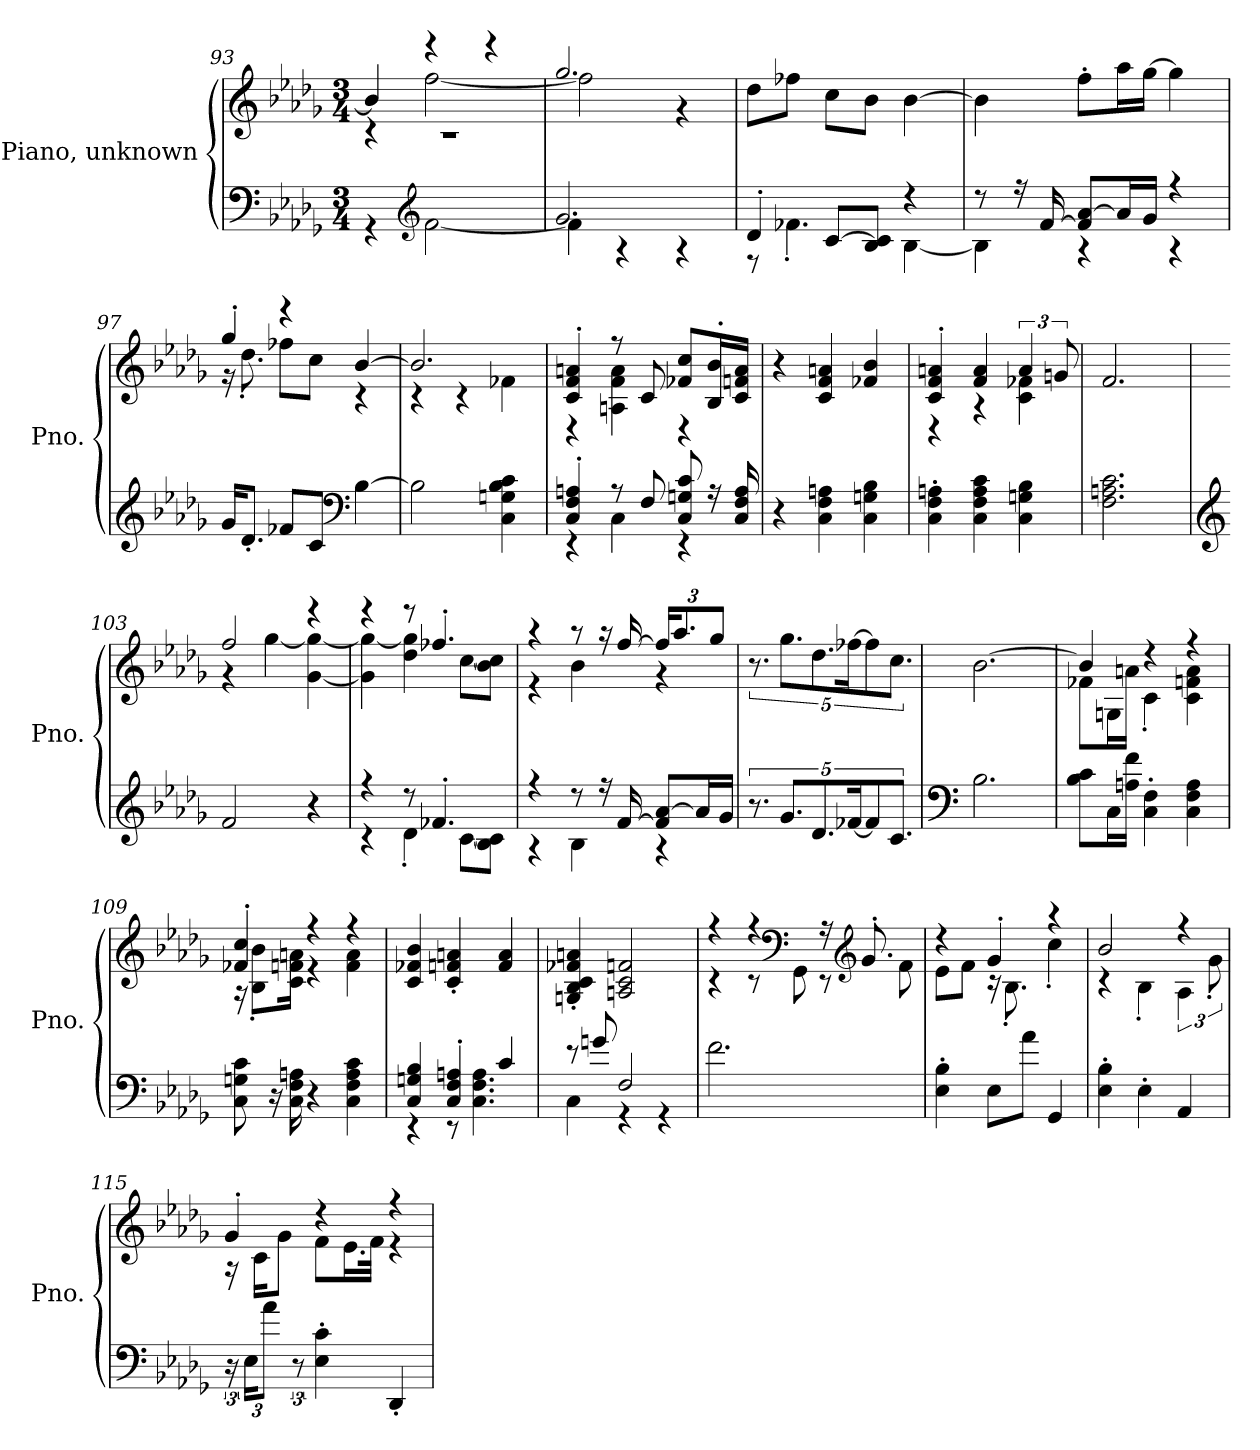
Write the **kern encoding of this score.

**kern	**kern
*part1	*part1
*staff2	*staff1
*I"Piano, unknown	*
*I'Pno.	*
!!LO:LB:g=z
*clefF4	*clefG2
*k[b-e-a-d-g-]	*k[b-e-a-d-g-]
*M3/4	*M3/4
=93	=93
*^	*^
2.r	4r	4b-/]	4r
*clefG2	*	*	*
.	[2f\	4r	[2ff\
.	.	4r	.
=94	=94	=94	=94
2.g-/	4f\]	2.gg-/	2ff\]
.	4r	.	.
.	4r	.	4r
*	*	*v	*v
=95	=95	=95
4d-'/	8r	8dd-\L
.	4.f-X'\	8ff-X\J
[8c/L	.	8cc\L
8B-/ 8c/]J	.	8b-\J
4r	[4B-\	[4b-\
=96	=96	=96
8r	4B-\]	4b-\]
16r	.	.
[16f/	.	.
8f/] [8a-/L	4r	8ff'\L
16a-/L]	.	16aa-\L
16g-/JJ	.	[16gg-\JJ
4r	4r	4gg-\]
*v	*v	*
=97	=97
*	*^
16g-/KL	4gg-'/	16r
8.d-'/J	.	8.dd-'\
8f-X/L	4r	8ff-X\L
8c/J	.	8cc\J
*clefF4	*	*
[4B-\	[4b-/	4r
!!LO:LB:g=z	!!
=98	=98	=98
2B-\]	2.b-/]	4r
.	.	4r
4C\ 4Gn\ 4B-\ 4c\	.	4f-X\
=99	=99	=99
*^	*	*
4C/' 4F/' 4An/'	4r	4c/' 4f/' 4an/'	4r
8r	4C\	8r	4An\ 4f\ 4a\
8F/	.	8c/	.
8C/ 8Gn/ 8c/	4r	8f-X/ 8cc/L	4r
16r	.	16B-/' 16b-/'L	.
16C/ 16F/ 16A/	.	16c/ 16fn/ 16a/JJ	.
*v	*v	*	*
*	*v	*v
=100	=100
4r	4r
4C\ 4F\ 4An\	4c/ 4f/ 4an/
4C\ 4Gn\ 4B-\	4f-X/ 4b-/
=101	=101
*	*^
4C\' 4F\' 4An\'	4c/' 4f/' 4an/'	4r
4C\ 4F\ 4A\ 4c\	4f/ 4a/	4r
4C\ 4Gn\ 4B-\	6a/	4c\ 4f-X\
.	12gn/	.
*	*v	*v
=102	=102
2.F\ 2.An\ 2.c\	2.f/
=103	=103
*clefG2	*
*	*^
2f/	2ff/	4r
.	.	[4gg-\
4r	4r	[4g-\ 4gg-\_
!!LO:LB:g=z	!!
=104	=104	=104
*^	*	*
4r	4r	4r	4g-\] 4gg-\_
8r	4d-'\	8r	4dd-\ 4gg-\]
4.f-X'/	.	4.ff-X'/	.
.	[8c\L	.	[8cc\L
.	8B-\ 8c\]J	.	8b-\ 8cc\]J
=105	=105	=105	=105
4r	4r	4r	4r
8r	4B-\	8r	4b-\
16r	.	16r	.
[16f/	.	[16ff/	.
*	*	*Xbrackettup	*
8f/] [8a-/L	4r	24ff/KL]	4r
.	.	12.aa-/	.
16a-/L]	.	.	.
.	.	12gg-/J	.
16g-/JJ	.	.	.
*v	*v	*	*
*	*v	*v
=106	=106
*	*brackettup
10.r	10.r
10.g-/L	10.gg-\L
10.d-/	10.dd-\
[20f-X/	[20ff-X\
10f-/]	10ff-\]
10.c/J	10.cc\J
=107	=107
*clefF4	*
2.B-\	[2.b-\
=108	=108
*	*^
8B-\ 8c\L	4b-/]	8f-X\L
16C\L	.	16Gn\L
16An\ 16f\JJ	.	16an\JJ
4C\' 4F\'	4r	4c'\
4C\ 4F\ 4A\	4r	4c\ 4fn\ 4a\
!!LO:LB:g=z	!!
=109	=109	=109
8C\ 8Gn\ 8c\	4f-X/' 4cc/'	16r
.	.	8B-\' 8b-\'L
16r	.	.
16C\ 16F\ 16An\	.	16c\ 16fn\ 16an\Jk
4r	4r	4r
4C\ 4F\ 4A\ 4c\	4r	4f\ 4a\
*	*v	*v
=110	=110
*^	*
4C/ 4Gn/ 4B-/	4r	4c/ 4f-X/ 4b-/
4C/' 4F/' 4An/'	8r	4c/' 4fn/' 4an/'
.	4.C\ 4.F\ 4.A\	.
4c/	.	4f/ 4a/
=111	=111	=111
8r	4C\	4Gn/' 4B-/' 4c/' 4f-X/' 4an/'
8gn/	.	.
2F/	4r	2An/ 2c/ 2fn/
.	4r	.
*v	*v	*
=112	=112
*	*^
2.f\	4r	4r
.	4r	8r
*	*clefF4	*
.	.	8GG-\
.	16r	8r
*	*clefG2	*
.	8.g-'/	.
.	.	8f\
=113	=113	=113
4E-\' 4B-\'	4r	8e-\L
.	.	8f\J
8E-\L	4g-'/	16r
.	.	8.B-'\
8a-\J	.	.
4GG-/	4r	4cc'\
=114	=114	=114
4E-\' 4B-\'	2b-/	4r
4E-'\	.	4B-'\
4AA-/	4r	6A-\
.	.	12g-'\
!!LO:LB:g=z	!!
=115	=115	=115
24r	4g-'/	16r
24E-\KL	.	.
.	.	16c\KL
12a-\J	.	.
.	.	8g-\J
12r	.	.
4E-\' 4c\'	4r	8f\L
.	.	16.e-\L
.	.	32f\JJk
4DD-'/	4r	4r
*	*v	*v
=	=
*-	*-
